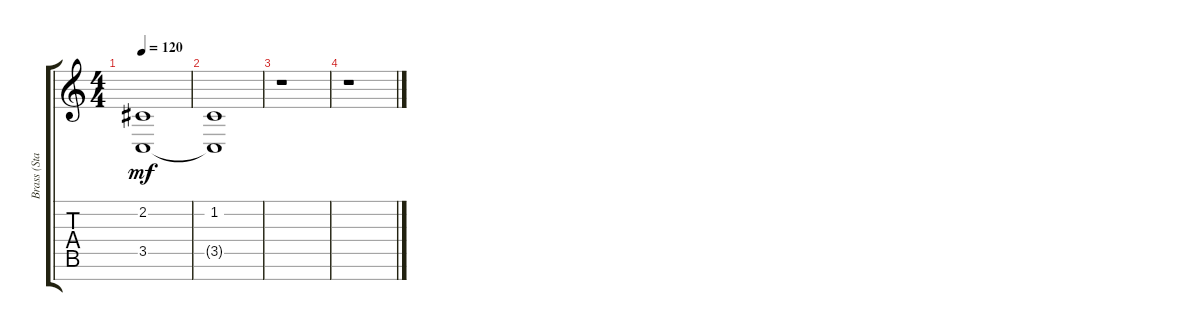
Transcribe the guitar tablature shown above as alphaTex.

\track ("Brass (Staff 1)" "Brass (Sta") {instrument pad2warm}
\staff {score tabs}
\tuning (E4 B3 G3 D3 A2 E2 B1) {hide}
\ts (4 4)
\tempo 120
\clef g2
\ks c
(2.2{t} 3.5).1{dy mf} |
(1.2 3.5{t}).1 |
r.1 |
r.1
